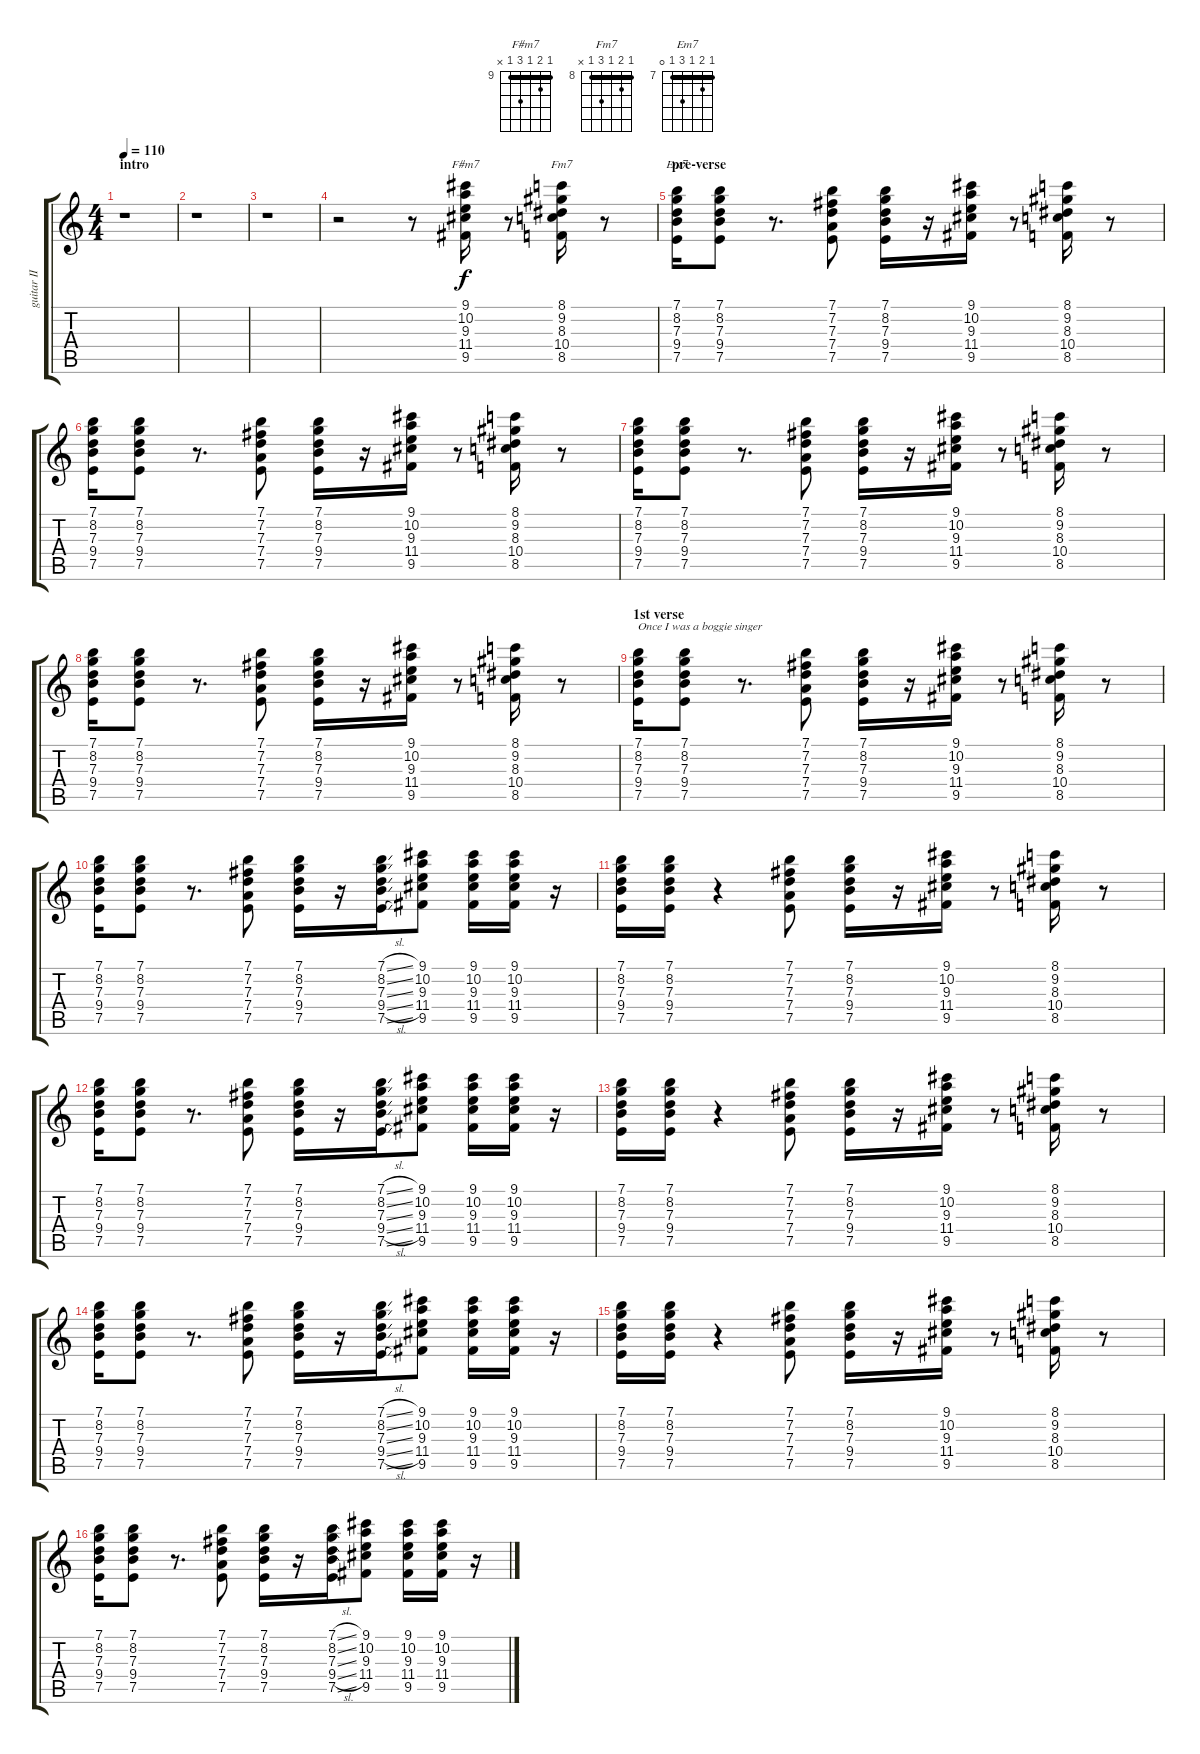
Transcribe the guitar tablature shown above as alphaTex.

\track ("guitar II" "guitar II") {instrument electricguitarclean}
\staff {score tabs}
\tuning (E4 B3 G3 D3 A2 E2) {hide}
\chord ("F#m7" 9 10 9 11 9 x) {firstfret 9 barre 9}
\chord ("Fm7" 8 9 8 10 8 x) {firstfret 8 barre 8}
\chord ("Em7" 7 8 7 9 7 0) {firstfret 7 barre 7}
\ts (4 4)
\section ("" "intro")
\tempo 110
\clef g2
\ks aminor
r.1{dy f instrument electricguitarclean} |
r.1 |
r.1 |
r.2 r.8 (9.1 10.2 9.3 11.4 9.5).16{ch "F#m7"} r.8 (8.1 9.2 8.3 10.4 8.5).16{ch "Fm7"} r.8 |
\section ("" "pre-verse")
(7.1 8.2 7.3 9.4 7.5).16{ch "Em7"} (7.1 8.2 7.3 9.4 7.5).8 r.8{d} (7.1 7.2 7.3 7.4 7.5).8 (7.1 8.2 7.3 9.4 7.5).16 r.16 (9.1 10.2 9.3 11.4 9.5).16 r.8 (8.1 9.2 8.3 10.4 8.5).16 r.8 |
(7.1 8.2 7.3 9.4 7.5).16 (7.1 8.2 7.3 9.4 7.5).8 r.8{d} (7.1 7.2 7.3 7.4 7.5).8 (7.1 8.2 7.3 9.4 7.5).16 r.16 (9.1 10.2 9.3 11.4 9.5).16 r.8 (8.1 9.2 8.3 10.4 8.5).16 r.8 |
(7.1 8.2 7.3 9.4 7.5).16 (7.1 8.2 7.3 9.4 7.5).8 r.8{d} (7.1 7.2 7.3 7.4 7.5).8 (7.1 8.2 7.3 9.4 7.5).16 r.16 (9.1 10.2 9.3 11.4 9.5).16 r.8 (8.1 9.2 8.3 10.4 8.5).16 r.8 |
(7.1 8.2 7.3 9.4 7.5).16 (7.1 8.2 7.3 9.4 7.5).8 r.8{d} (7.1 7.2 7.3 7.4 7.5).8 (7.1 8.2 7.3 9.4 7.5).16 r.16 (9.1 10.2 9.3 11.4 9.5).16 r.8 (8.1 9.2 8.3 10.4 8.5).16 r.8 |
\section ("" "1st verse")
(7.1 8.2 7.3 9.4 7.5).16{txt "Once I was a boggie singer"} (7.1 8.2 7.3 9.4 7.5).8 r.8{d} (7.1 7.2 7.3 7.4 7.5).8 (7.1 8.2 7.3 9.4 7.5).16 r.16 (9.1 10.2 9.3 11.4 9.5).16 r.8 (8.1 9.2 8.3 10.4 8.5).16 r.8 |
(7.1 8.2 7.3 9.4 7.5).16 (7.1 8.2 7.3 9.4 7.5).8 r.8{d} (7.1 7.2 7.3 7.4 7.5).8 (7.1 8.2 7.3 9.4 7.5).16 r.16 (7.1{sl} 8.2{sl} 7.3{sl} 9.4{sl} 7.5{sl}).16 (9.1 10.2 9.3 11.4 9.5).8 (9.1 10.2 9.3 11.4 9.5).16 (9.1 10.2 9.3 11.4 9.5).16 r.16 |
(7.1 8.2 7.3 9.4 7.5).16 (7.1 8.2 7.3 9.4 7.5).16 r.4 (7.1 7.2 7.3 7.4 7.5).8 (7.1 8.2 7.3 9.4 7.5).16 r.16 (9.1 10.2 9.3 11.4 9.5).16 r.8 (8.1 9.2 8.3 10.4 8.5).16 r.8 |
(7.1 8.2 7.3 9.4 7.5).16 (7.1 8.2 7.3 9.4 7.5).8 r.8{d} (7.1 7.2 7.3 7.4 7.5).8 (7.1 8.2 7.3 9.4 7.5).16 r.16 (7.1{sl} 8.2{sl} 7.3{sl} 9.4{sl} 7.5{sl}).16 (9.1 10.2 9.3 11.4 9.5).8 (9.1 10.2 9.3 11.4 9.5).16 (9.1 10.2 9.3 11.4 9.5).16 r.16 |
(7.1 8.2 7.3 9.4 7.5).16 (7.1 8.2 7.3 9.4 7.5).16 r.4 (7.1 7.2 7.3 7.4 7.5).8 (7.1 8.2 7.3 9.4 7.5).16 r.16 (9.1 10.2 9.3 11.4 9.5).16 r.8 (8.1 9.2 8.3 10.4 8.5).16 r.8 |
(7.1 8.2 7.3 9.4 7.5).16 (7.1 8.2 7.3 9.4 7.5).8 r.8{d} (7.1 7.2 7.3 7.4 7.5).8 (7.1 8.2 7.3 9.4 7.5).16 r.16 (7.1{sl} 8.2{sl} 7.3{sl} 9.4{sl} 7.5{sl}).16 (9.1 10.2 9.3 11.4 9.5).8 (9.1 10.2 9.3 11.4 9.5).16 (9.1 10.2 9.3 11.4 9.5).16 r.16 |
(7.1 8.2 7.3 9.4 7.5).16 (7.1 8.2 7.3 9.4 7.5).16 r.4 (7.1 7.2 7.3 7.4 7.5).8 (7.1 8.2 7.3 9.4 7.5).16 r.16 (9.1 10.2 9.3 11.4 9.5).16 r.8 (8.1 9.2 8.3 10.4 8.5).16 r.8 |
(7.1 8.2 7.3 9.4 7.5).16 (7.1 8.2 7.3 9.4 7.5).8 r.8{d} (7.1 7.2 7.3 7.4 7.5).8 (7.1 8.2 7.3 9.4 7.5).16 r.16 (7.1{sl} 8.2{sl} 7.3{sl} 9.4{sl} 7.5{sl}).16 (9.1 10.2 9.3 11.4 9.5).8 (9.1 10.2 9.3 11.4 9.5).16 (9.1 10.2 9.3 11.4 9.5).16 r.16
